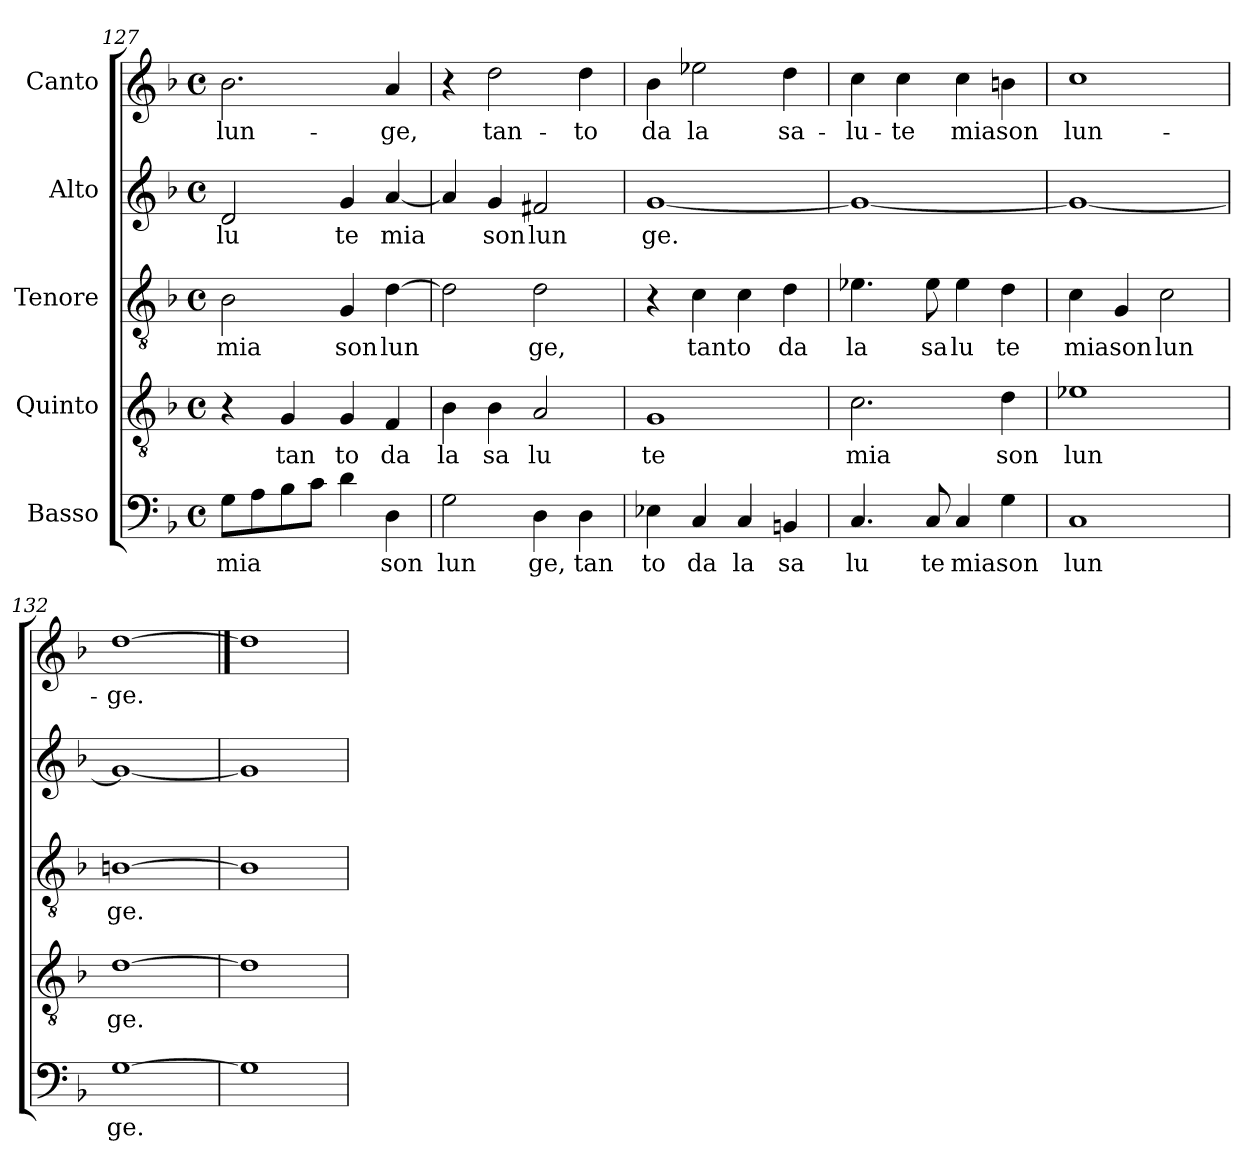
**kern	**text	**kern	**text	**kern	**text	**kern	**text	**kern	**text
*part5	*part5	*part4	*part4	*part3	*part3	*part2	*part2	*part1	*part1
*staff5	*staff5	*staff4	*staff4	*staff3	*staff3	*staff2	*staff2	*staff1	*staff1
*I"Basso	*	*I"Quinto	*	*I"Tenore	*	*I"Alto	*	*I"Canto	*
*clefF4	*	*clefGv2	*	*clefGv2	*	*clefG2	*	*clefG2	*
*k[b-]	*	*k[b-]	*	*k[b-]	*	*k[b-]	*	*k[b-]	*
*F:	*	*F:	*	*F:	*	*F:	*	*F:	*
*M4/4	*	*M4/4	*	*M4/4	*	*M4/4	*	*M4/4	*
*met(c)	*	*met(c)	*	*met(c)	*	*met(c)	*	*met(c)	*
=127	=127	=127	=127	=127	=127	=127	=127	=127	=127
!	!LO:LY:b	!	!	!	!LO:LY:b:cj	!	!LO:LY:b:cj	!	!LO:LY:b:cj
8G\L	mia	4r	.	2B-\	mia	2d/	lu	2.b-\	lun-
8A\	.	.	.	.	.	.	.	.	.
!	!	!	!LO:LY:b:cj	!	!	!	!	!	!
8B-\	.	4G/	tan	.	.	.	.	.	.
8c\J	.	.	.	.	.	.	.	.	.
!	!	!	!LO:LY:b:cj	!	!LO:LY:b:cj	!	!LO:LY:b:cj	!	!
4d\	.	4G/	to	4G/	son	4g/	te	.	.
!	!LO:LY:b:cj	!	!LO:LY:b:cj	!	!LO:LY:b	!	!LO:LY:b	!	!LO:LY:b:cj
4D\	son	4F/	da	[>4d\	lun	[<4a/	mia	4a/	-ge,
=128	=128	=128	=128	=128	=128	=128	=128	=128	=128
!	!LO:LY:b:cj	!	!LO:LY:b:cj	!	!	!	!	!	!
2G\	lun	4B-\	la	2d\]	.	4a/]	.	4r	.
!	!	!	!LO:LY:b:cj	!	!	!	!LO:LY:b:cj	!	!LO:LY:b:cj
.	.	4B-\	sa	.	.	4g/	son	2dd\	tan-
!	!LO:LY:b:cj	!	!LO:LY:b:cj	!	!LO:LY:b:cj	!	!LO:LY:b:cj	!	!
4D\	ge,	2A/	lu	2d\	ge,	2f#X/	lun	.	.
!	!LO:LY:b:cj	!	!	!	!	!	!	!	!LO:LY:b:cj
4D\	tan	.	.	.	.	.	.	4dd\	-to
=129	=129	=129	=129	=129	=129	=129	=129	=129	=129
!	!LO:LY:b:cj	!	!LO:LY:b:cj	!	!	!	!LO:LY:b:cj	!	!LO:LY:b:cj
4E-X\	to	1G	te	4r	.	[<1g	ge.	4b-\	da
!	!LO:LY:b:cj	!	!	!	!LO:LY:b:cj	!	!	!	!LO:LY:b:cj
4C/	da	.	.	4c\	tanto	.	.	2ee-\	la
!	!LO:LY:b:cj	!	!	!	!	!	!	!	!
4C/	la	.	.	4c\	.	.	.	.	.
!	!LO:LY:b:cj	!	!	!	!LO:LY:b:cj	!	!	!	!LO:LY:b:cj
4BBn/	sa	.	.	4d\	da	.	.	4dd\	sa-
=130	=130	=130	=130	=130	=130	=130	=130	=130	=130
!	!LO:LY:b:cj	!	!LO:LY:b:cj	!	!LO:LY:b:cj	!	!	!	!LO:LY:b:cj
4.C/	lu	2.c\	mia	4.e-X\	la	1g_<	.	4cc\	-lu-
!	!	!	!	!	!	!	!	!	!LO:LY:b:cj
.	.	.	.	.	.	.	.	4cc\	-te
!	!LO:LY:b:cj	!	!	!	!LO:LY:b:cj	!	!	!	!
8C/	te	.	.	8e-\	sa	.	.	.	.
!	!LO:LY:b:cj	!	!	!	!LO:LY:b:cj	!	!	!	!LO:LY:b:cj
4C/	mia	.	.	4e-\	lu	.	.	4cc\	mia
!	!LO:LY:b:cj	!	!LO:LY:b:cj	!	!LO:LY:b:cj	!	!	!	!LO:LY:b:cj
4G\	son	4d\	son	4d\	te	.	.	4bn\	son
=131	=131	=131	=131	=131	=131	=131	=131	=131	=131
!	!LO:LY:b:cj	!	!LO:LY:b:cj	!	!LO:LY:b:cj	!	!	!	!LO:LY:b:cj
1C	lun	1e-X	lun	4c\	mia	1g_<	.	1cc	lun-
!	!	!	!	!	!LO:LY:b:cj	!	!	!	!
.	.	.	.	4G/	son	.	.	.	.
!	!	!	!	!	!LO:LY:b:cj	!	!	!	!
.	.	.	.	2c\	lun	.	.	.	.
=132	=132	=132	=132	=132	=132	=132	=132	=132	=132
!	!LO:LY:b:cj	!	!LO:LY:b:cj	!	!LO:LY:b:cj	!	!	!	!LO:LY:b:cj
[1G	ge.	[1d	ge.	[1Bn	ge.	1g_	.	[1dd	-ge.
=133	==133	=133	==133	=133	==133	=133	==133	==133	==133
1G]	.	1d]	.	1B]	.	1g]	.	1dd]	.
=	=	=	=	=	=	=	=	=	=
*-	*-	*-	*-	*-	*-	*-	*-	*-	*-
